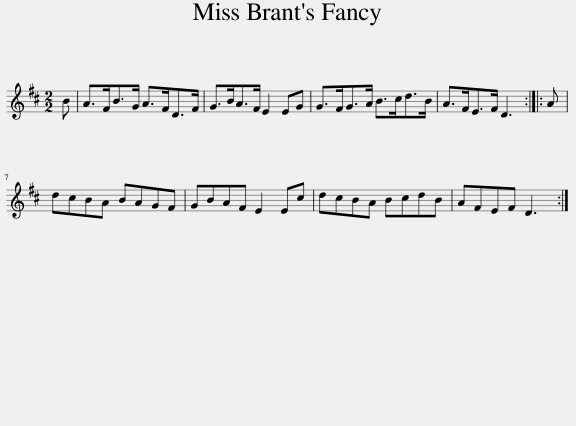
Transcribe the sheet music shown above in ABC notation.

X:1
L:1/8
M:2/2
I:linebreak $
K:D
V:1 treble
V:1
 B | A>FB>G A>FD>F | G>BA>F E2 EG | G>FG>A B>cd>B | A>FE>F D3 :: %5
 A |$ dcBA BAGF | GBAF E2 Ec | dcBA BcdB | AFEF D3 :| %10
